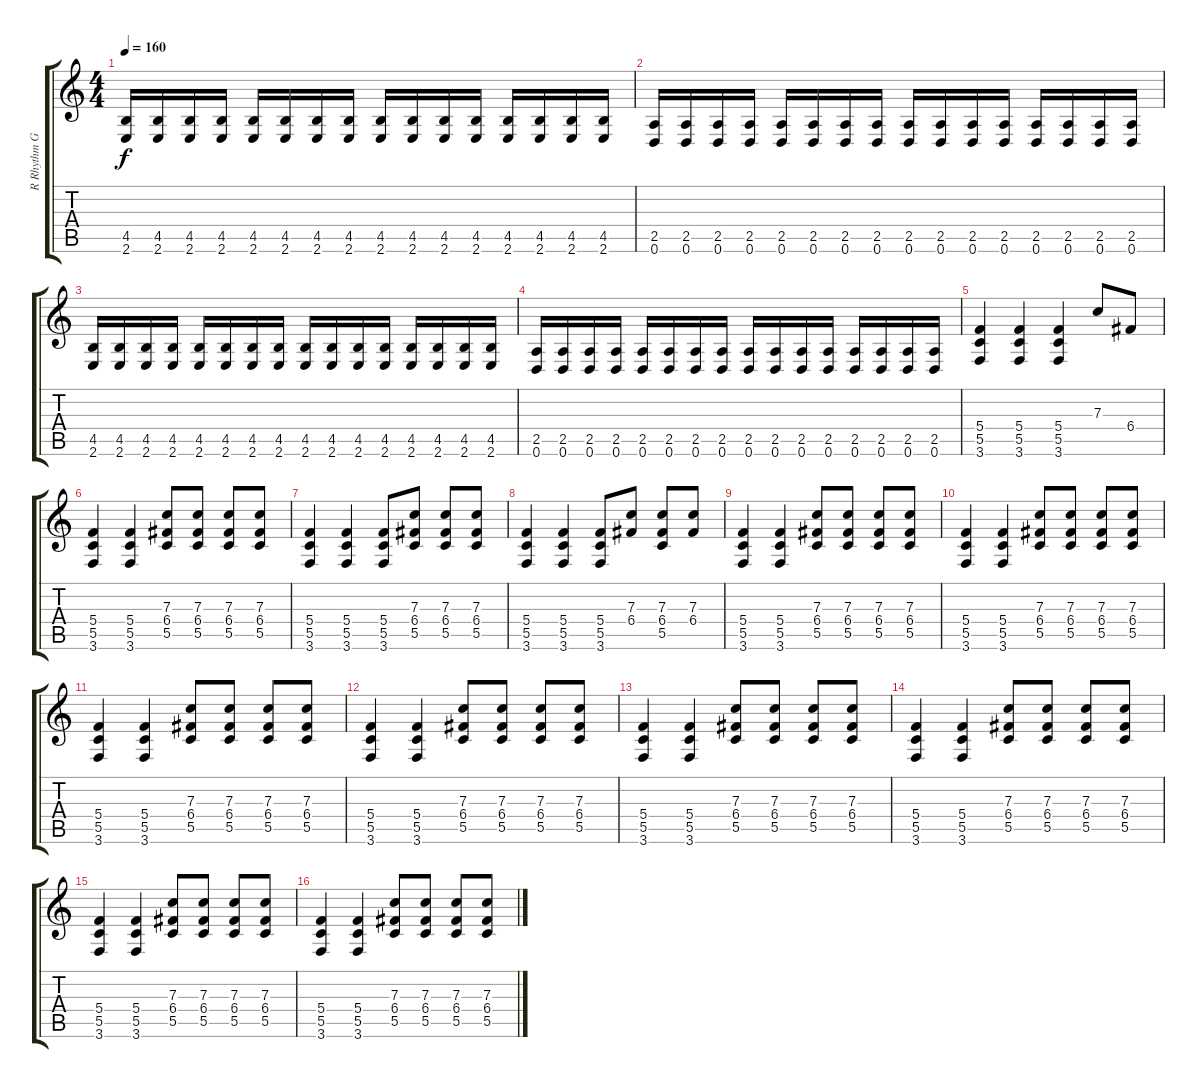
\track ("R Rhythm Guitar" "R Rhythm G") {instrument distortionguitar}
\staff {score tabs}
\tuning (D4 A3 F3 C3 G2 D2) {hide}
\ts (4 4)
\tempo 160
\clef g2
\ks c
(4.5 2.6).16{dy f} (4.5 2.6).16 (4.5 2.6).16 (4.5 2.6).16 (4.5 2.6).16 (4.5 2.6).16 (4.5 2.6).16 (4.5 2.6).16 (4.5 2.6).16 (4.5 2.6).16 (4.5 2.6).16 (4.5 2.6).16 (4.5 2.6).16 (4.5 2.6).16 (4.5 2.6).16 (4.5 2.6).16 |
(2.5 0.6).16 (2.5 0.6).16 (2.5 0.6).16 (2.5 0.6).16 (2.5 0.6).16 (2.5 0.6).16 (2.5 0.6).16 (2.5 0.6).16 (2.5 0.6).16 (2.5 0.6).16 (2.5 0.6).16 (2.5 0.6).16 (2.5 0.6).16 (2.5 0.6).16 (2.5 0.6).16 (2.5 0.6).16 |
(4.5 2.6).16 (4.5 2.6).16 (4.5 2.6).16 (4.5 2.6).16 (4.5 2.6).16 (4.5 2.6).16 (4.5 2.6).16 (4.5 2.6).16 (4.5 2.6).16 (4.5 2.6).16 (4.5 2.6).16 (4.5 2.6).16 (4.5 2.6).16 (4.5 2.6).16 (4.5 2.6).16 (4.5 2.6).16 |
(2.5 0.6).16 (2.5 0.6).16 (2.5 0.6).16 (2.5 0.6).16 (2.5 0.6).16 (2.5 0.6).16 (2.5 0.6).16 (2.5 0.6).16 (2.5 0.6).16 (2.5 0.6).16 (2.5 0.6).16 (2.5 0.6).16 (2.5 0.6).16 (2.5 0.6).16 (2.5 0.6).16 (2.5 0.6).16 |
(5.4 5.5 3.6).4 (5.4 5.5 3.6).4 (5.4 5.5 3.6).4 7.3.8 6.4.8 |
(5.4 5.5 3.6).4 (5.4 5.5 3.6).4 (7.3 6.4 5.5).8 (7.3 6.4 5.5).8 (7.3 6.4 5.5).8 (7.3 6.4 5.5).8 |
(5.4 5.5 3.6).4 (5.4 5.5 3.6).4 (5.4 5.5 3.6).8 (7.3 6.4 5.5).8 (7.3 6.4 5.5).8 (7.3 6.4 5.5).8 |
(5.4 5.5 3.6).4 (5.4 5.5 3.6).4 (5.4 5.5 3.6).8 (7.3 6.4).8 (7.3 6.4 5.5).8 (7.3 6.4).8 |
(5.4 5.5 3.6).4 (5.4 5.5 3.6).4 (7.3 6.4 5.5).8 (7.3 6.4 5.5).8 (7.3 6.4 5.5).8 (7.3 6.4 5.5).8 |
(5.4 5.5 3.6).4 (5.4 5.5 3.6).4 (7.3 6.4 5.5).8 (7.3 6.4 5.5).8 (7.3 6.4 5.5).8 (7.3 6.4 5.5).8 |
(5.4 5.5 3.6).4 (5.4 5.5 3.6).4 (7.3 6.4 5.5).8 (7.3 6.4 5.5).8 (7.3 6.4 5.5).8 (7.3 6.4 5.5).8 |
(5.4 5.5 3.6).4 (5.4 5.5 3.6).4 (7.3 6.4 5.5).8 (7.3 6.4 5.5).8 (7.3 6.4 5.5).8 (7.3 6.4 5.5).8 |
(5.4 5.5 3.6).4 (5.4 5.5 3.6).4 (7.3 6.4 5.5).8 (7.3 6.4 5.5).8 (7.3 6.4 5.5).8 (7.3 6.4 5.5).8 |
(5.4 5.5 3.6).4 (5.4 5.5 3.6).4 (7.3 6.4 5.5).8 (7.3 6.4 5.5).8 (7.3 6.4 5.5).8 (7.3 6.4 5.5).8 |
(5.4 5.5 3.6).4 (5.4 5.5 3.6).4 (7.3 6.4 5.5).8 (7.3 6.4 5.5).8 (7.3 6.4 5.5).8 (7.3 6.4 5.5).8 |
(5.4 5.5 3.6).4 (5.4 5.5 3.6).4 (7.3 6.4 5.5).8 (7.3 6.4 5.5).8 (7.3 6.4 5.5).8 (7.3 6.4 5.5).8
